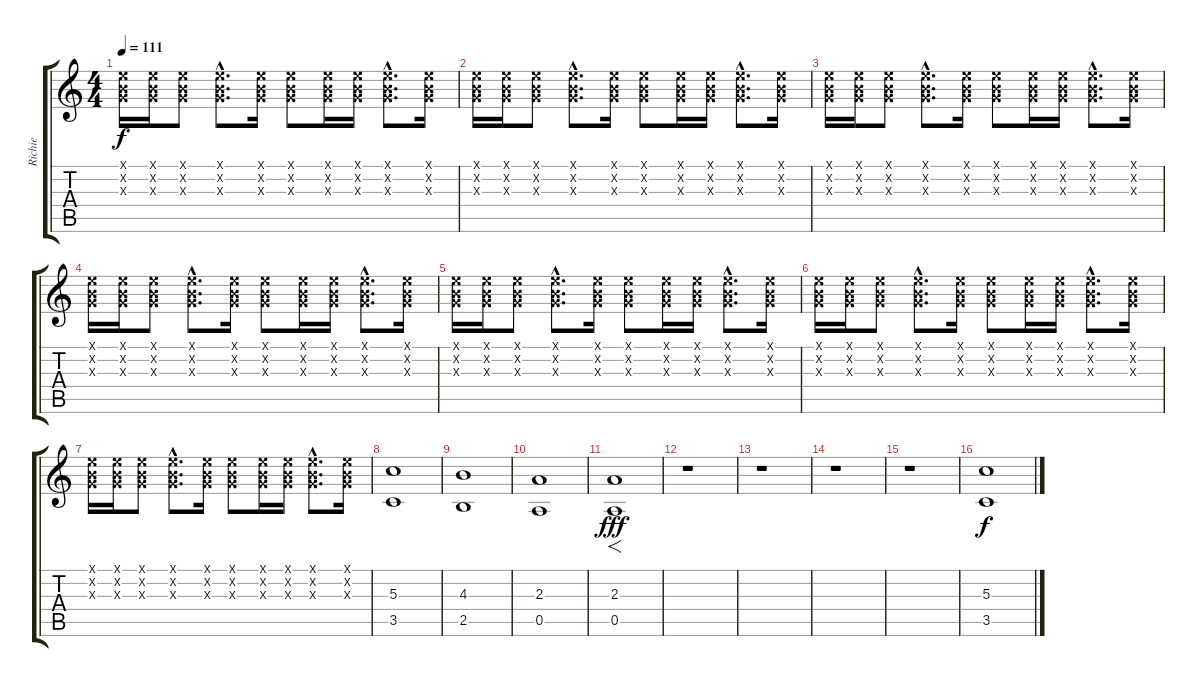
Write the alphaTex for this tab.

\track ("Richie" "Richie") {instrument distortionguitar}
\staff {score tabs}
\tuning (E4 B3 G3 D3 A2 E2) {hide}
\ts (4 4)
\tempo 111
\clef g2
\ks c
(0.1{x} 0.2{x} 0.3{x}).16{dy f instrument distortionguitar} (0.1{x} 0.2{x} 0.3{x}).16 (0.1{x} 0.2{x} 0.3{x}).8 (0.1{hac x} 0.2{hac x} 0.3{hac x}).8{d} (0.1{x} 0.2{x} 0.3{x}).16 (0.1{x} 0.2{x} 0.3{x}).8 (0.1{x} 0.2{x} 0.3{x}).16 (0.1{x} 0.2{x} 0.3{x}).16 (0.1{hac x} 0.2{hac x} 0.3{hac x}).8{d} (0.1{x} 0.2{x} 0.3{x}).16 |
(0.1{x} 0.2{x} 0.3{x}).16 (0.1{x} 0.2{x} 0.3{x}).16 (0.1{x} 0.2{x} 0.3{x}).8 (0.1{hac x} 0.2{hac x} 0.3{hac x}).8{d} (0.1{x} 0.2{x} 0.3{x}).16 (0.1{x} 0.2{x} 0.3{x}).8 (0.1{x} 0.2{x} 0.3{x}).16 (0.1{x} 0.2{x} 0.3{x}).16 (0.1{hac x} 0.2{hac x} 0.3{hac x}).8{d} (0.1{x} 0.2{x} 0.3{x}).16 |
(0.1{x} 0.2{x} 0.3{x}).16 (0.1{x} 0.2{x} 0.3{x}).16 (0.1{x} 0.2{x} 0.3{x}).8 (0.1{hac x} 0.2{hac x} 0.3{hac x}).8{d} (0.1{x} 0.2{x} 0.3{x}).16 (0.1{x} 0.2{x} 0.3{x}).8 (0.1{x} 0.2{x} 0.3{x}).16 (0.1{x} 0.2{x} 0.3{x}).16 (0.1{hac x} 0.2{hac x} 0.3{hac x}).8{d} (0.1{x} 0.2{x} 0.3{x}).16 |
(0.1{x} 0.2{x} 0.3{x}).16 (0.1{x} 0.2{x} 0.3{x}).16 (0.1{x} 0.2{x} 0.3{x}).8 (0.1{hac x} 0.2{hac x} 0.3{hac x}).8{d} (0.1{x} 0.2{x} 0.3{x}).16 (0.1{x} 0.2{x} 0.3{x}).8 (0.1{x} 0.2{x} 0.3{x}).16 (0.1{x} 0.2{x} 0.3{x}).16 (0.1{hac x} 0.2{hac x} 0.3{hac x}).8{d} (0.1{x} 0.2{x} 0.3{x}).16 |
(0.1{x} 0.2{x} 0.3{x}).16 (0.1{x} 0.2{x} 0.3{x}).16 (0.1{x} 0.2{x} 0.3{x}).8 (0.1{hac x} 0.2{hac x} 0.3{hac x}).8{d} (0.1{x} 0.2{x} 0.3{x}).16 (0.1{x} 0.2{x} 0.3{x}).8 (0.1{x} 0.2{x} 0.3{x}).16 (0.1{x} 0.2{x} 0.3{x}).16 (0.1{hac x} 0.2{hac x} 0.3{hac x}).8{d} (0.1{x} 0.2{x} 0.3{x}).16 |
(0.1{x} 0.2{x} 0.3{x}).16 (0.1{x} 0.2{x} 0.3{x}).16 (0.1{x} 0.2{x} 0.3{x}).8 (0.1{hac x} 0.2{hac x} 0.3{hac x}).8{d} (0.1{x} 0.2{x} 0.3{x}).16 (0.1{x} 0.2{x} 0.3{x}).8 (0.1{x} 0.2{x} 0.3{x}).16 (0.1{x} 0.2{x} 0.3{x}).16 (0.1{hac x} 0.2{hac x} 0.3{hac x}).8{d} (0.1{x} 0.2{x} 0.3{x}).16 |
(0.1{x} 0.2{x} 0.3{x}).16 (0.1{x} 0.2{x} 0.3{x}).16 (0.1{x} 0.2{x} 0.3{x}).8 (0.1{hac x} 0.2{hac x} 0.3{hac x}).8{d} (0.1{x} 0.2{x} 0.3{x}).16 (0.1{x} 0.2{x} 0.3{x}).8 (0.1{x} 0.2{x} 0.3{x}).16 (0.1{x} 0.2{x} 0.3{x}).16 (0.1{hac x} 0.2{hac x} 0.3{hac x}).8{d} (0.1{x} 0.2{x} 0.3{x}).16 |
(5.3 3.5).1 |
(4.3 2.5).1 |
(2.3 0.5).1 |
(2.3 0.5).1{f dy fff} |
r.1 |
r.1 |
r.1 |
r.1 |
(5.3 3.5).1{dy f}
